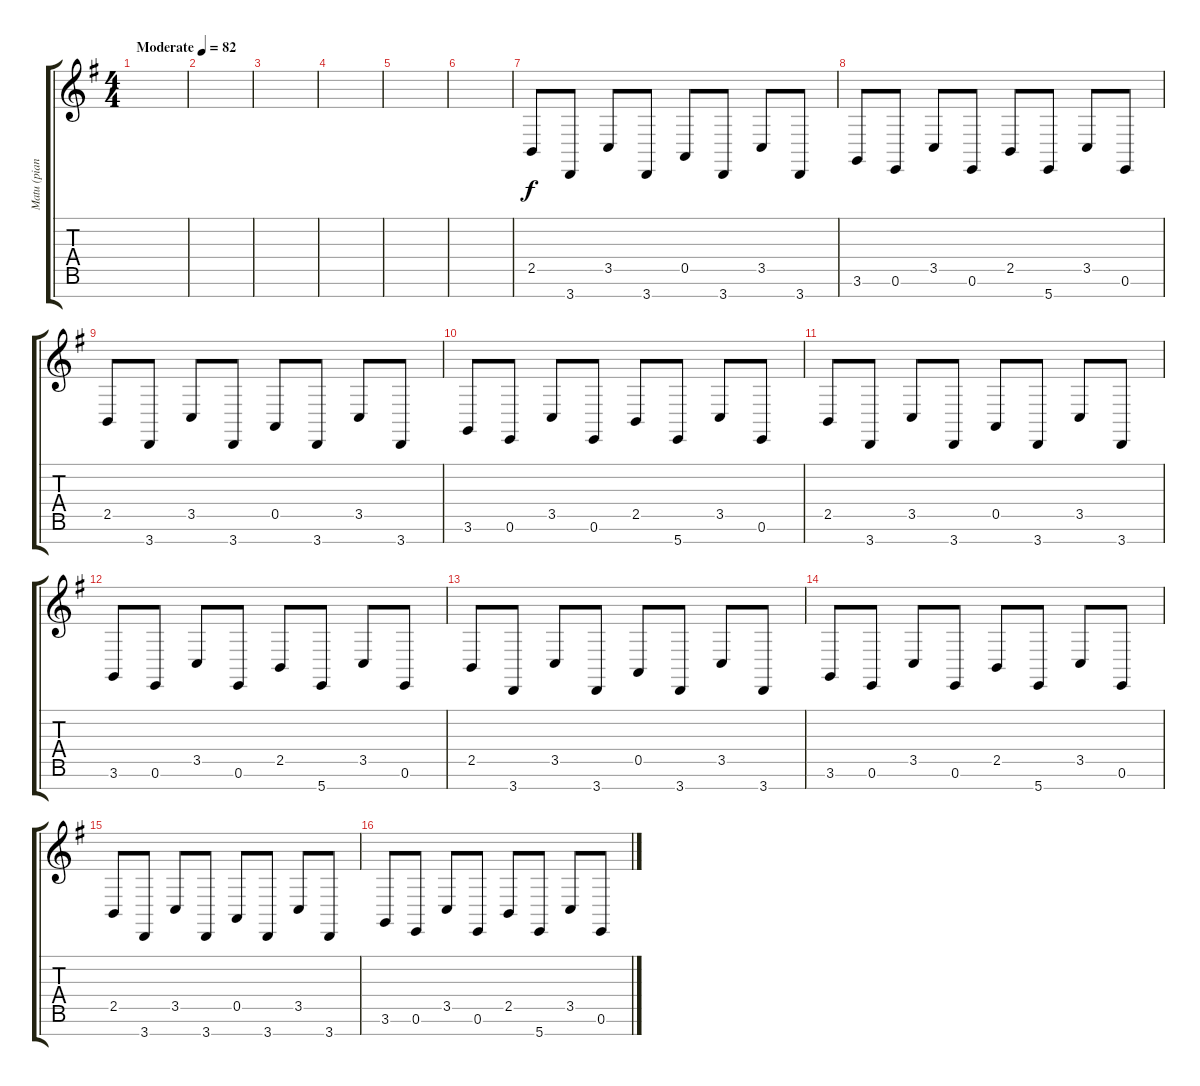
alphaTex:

\track ("Matu (piano MD)" "Matu (pian") {instrument electricgrandpiano}
\staff {score tabs}
\tuning (E4 B3 G3 D3 A2 E2 B1) {hide}
\ts (4 4)
\tempo (82 "Moderate")
\clef g2
\ks g
|
|
|
|
|
|
2.5.8{volume 0} 3.7.8{volume 13} 3.5.8 3.7.8 0.5.8 3.7.8 3.5.8 3.7.8 |
3.6.8 0.6.8 3.5.8 0.6.8 2.5.8 5.7.8 3.5.8 0.6.8 |
2.5.8 3.7.8 3.5.8 3.7.8 0.5.8 3.7.8 3.5.8 3.7.8 |
3.6.8{volume 13} 0.6.8 3.5.8 0.6.8 2.5.8 5.7.8 3.5.8 0.6.8 |
2.5.8 3.7.8 3.5.8 3.7.8 0.5.8 3.7.8 3.5.8 3.7.8 |
3.6.8 0.6.8 3.5.8 0.6.8 2.5.8 5.7.8 3.5.8 0.6.8 |
2.5.8 3.7.8 3.5.8 3.7.8 0.5.8 3.7.8 3.5.8 3.7.8 |
3.6.8 0.6.8 3.5.8 0.6.8 2.5.8 5.7.8 3.5.8 0.6.8 |
2.5.8 3.7.8 3.5.8 3.7.8 0.5.8 3.7.8 3.5.8 3.7.8 |
3.6.8 0.6.8 3.5.8 0.6.8 2.5.8 5.7.8 3.5.8 0.6.8
